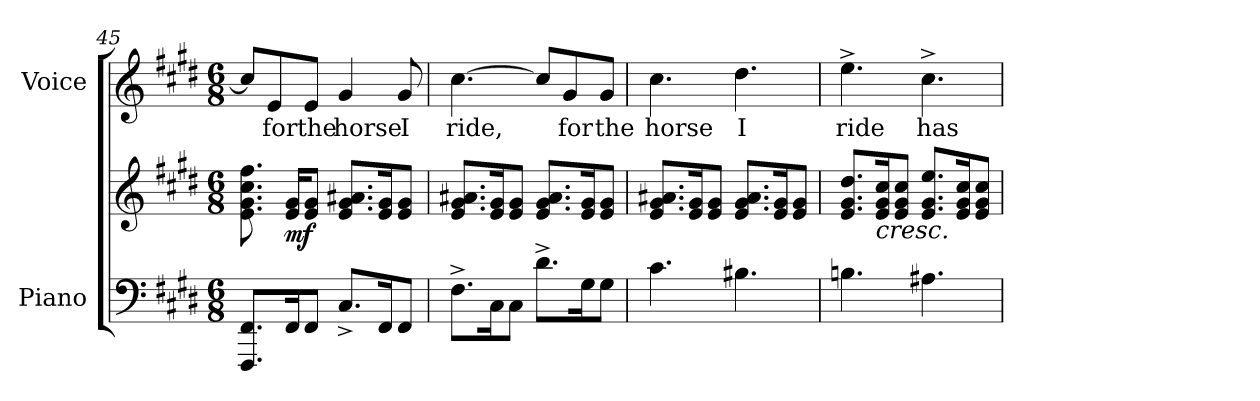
**kern	**kern	**dynam	**kern	**text
*part2	*part2	*part2	*part1	*part1
*staff3	*staff2	*staff2/3	*staff1	*staff1
*I"Piano	*	*	*I"Voice	*
*I'Pno	*	*	*	*
!!LO:LB:g=z
*clefF4	*clefG2	*	*clefG2	*
*k[f#c#g#d#]	*k[f#c#g#d#]	*	*k[f#c#g#d#]	*
*M6/8	*M6/8	*	*M6/8	*
=45	=45	=45	=45	=45
8.FFF#/ 8.FF#/L	8.e\ 8.g#\ 8.cc#\ 8.ff#\	.	8cc#/L]	.
!	!	!	!	!LO:LY:b
.	.	.	8e/	for
!	!	!LO:DY:b	!	!
16FF#/K	16e/ 16g#/KL	mf	.	.
!	!	!	!	!LO:LY:b
8FF#/J	8e/ 8g#/J	.	8e/J	the
!	!	!	!	!LO:LY:b
8.C#^/L	8.e/ 8.g#/ 8.a#X/L	.	4g#/	horse
16FF#/K	16e/ 16g#/K	.	.	.
!	!	!	!	!LO:LY:b
8FF#/J	8e/ 8g#/J	.	8g#/	I
=46	=46	=46	=46	=46
!	!	!	!	!LO:LY:b
8.F#^\L	8.e/ 8.g#/ 8.a#X/L	.	[4.cc#\	ride,
16C#\K	16e/ 16g#/K	.	.	.
8C#\J	8e/ 8g#/J	.	.	.
8.d#^\L	8.e/ 8.g#/ 8.a#/L	.	8cc#/L]	.
!	!	!	!	!LO:LY:b
.	.	.	8g#/	for
16G#\K	16e/ 16g#/K	.	.	.
!	!	!	!	!LO:LY:b
8G#\J	8e/ 8g#/J	.	8g#/J	the
=47	=47	=47	=47	=47
!	!	!	!	!LO:LY:b
4.c#\	8.e/ 8.g#/ 8.a#X/L	.	4.cc#\	horse
.	16e/ 16g#/K	.	.	.
.	8e/ 8g#/J	.	.	.
!	!	!	!	!LO:LY:b
4.B#X\	8.e/ 8.g#/ 8.a#/L	.	4.dd#\	I
.	16e/ 16g#/K	.	.	.
.	8e/ 8g#/J	.	.	.
!!LO:PB:g=z
=48	=48	=48	=48	=48
!	!	!	!	!LO:LY:b
4.Bn\	8.e/ 8.g#/ 8.dd#/L	.	4.ee^\	ride
!	!LO:TX:b:i:t=cresc.	!	!	!
.	16e/ 16g#/ 16cc#/K	.	.	.
.	8e/ 8g#/ 8cc#/J	.	.	.
!	!	!	!	!LO:LY:b
4.A#X\	8.e/ 8.g#/ 8.ee/L	.	4.cc#^\	has
.	16e/ 16g#/ 16cc#/K	.	.	.
.	8e/ 8g#/ 8cc#/J	.	.	.
=	=	=	=	=
*-	*-	*-	*-	*-
